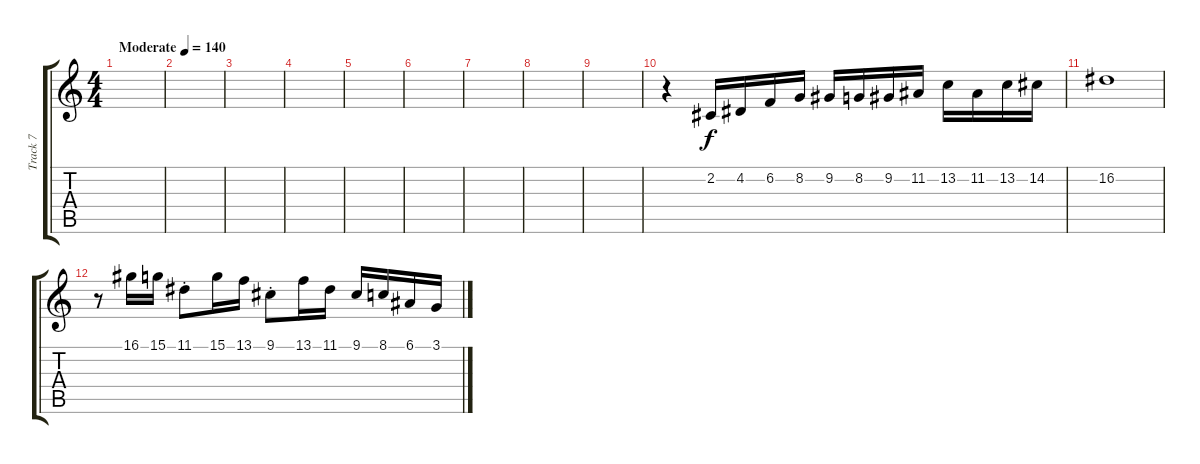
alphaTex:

\track ("Track 7" "Track 7") {instrument oboe}
\staff {score tabs}
\tuning (E4 B3 G3 D3 A2 E2) {hide}
\ts (4 4)
\tempo (140 "Moderate")
\clef g2
\ks c
|
|
|
|
|
|
|
|
|
r.4 2.2.16 4.2.16 6.2.16 8.2.16 9.2.16 8.2.16 9.2.16 11.2.16 13.2.16 11.2.16 13.2.16 14.2.16 |
16.2.1 |
r.8 16.1.16 15.1.16 11.1{st}.8 15.1.16 13.1.16 9.1{st}.8 13.1.16 11.1.16 9.1.16 8.1.16 6.1.16 3.1.16
